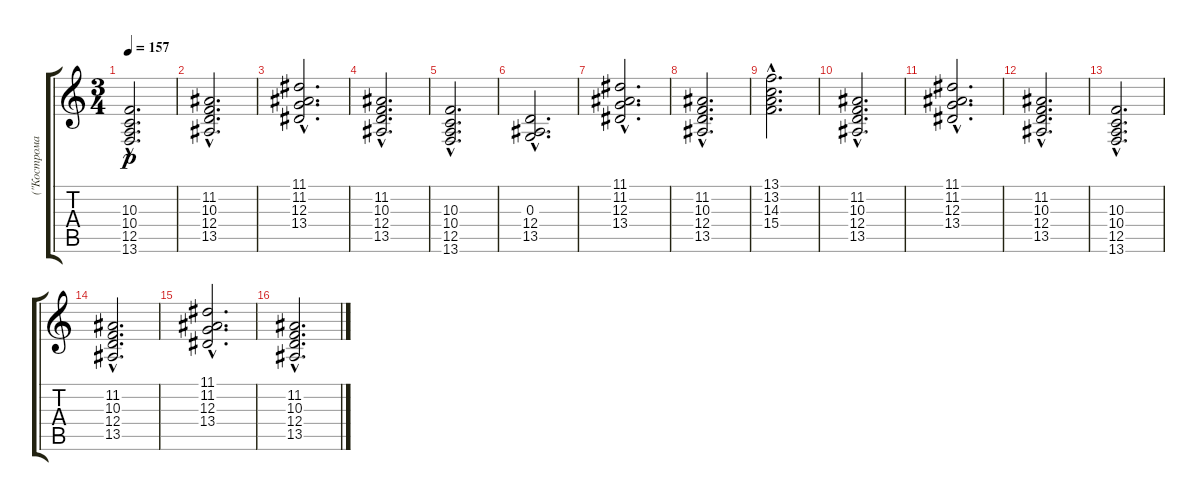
\track ("(\"Кострома mon amour\"," "(\"Кострома") {instrument stringensemble1}
\staff {score tabs}
\tuning (E4 B3 G3 D3 A2 E2) {hide}
\ts (3 4)
\tempo 157
\clef g2
\ks c
(10.3{hac} 10.4{hac} 12.5{hac} 13.6{hac}).2{d dy p} |
(11.2{hac} 10.3{hac} 12.4{hac} 13.5{hac}).2{d} |
(11.1{hac} 11.2{hac} 12.3{hac} 13.4{hac}).2{d} |
(11.2{hac} 10.3{hac} 12.4{hac} 13.5{hac}).2{d} |
(10.3{hac} 10.4{hac} 12.5{hac} 13.6{hac}).2{d} |
(0.3{hac} 12.4{hac} 13.5{hac}).2{d} |
(11.1{hac} 11.2{hac} 12.3{hac} 13.4{hac}).2{d} |
(11.2{hac} 10.3{hac} 12.4{hac} 13.5{hac}).2{d} |
(13.1{hac} 13.2{hac} 14.3{hac} 15.4{hac}).2{d} |
(11.2{hac} 10.3{hac} 12.4{hac} 13.5{hac}).2{d} |
(11.1{hac} 11.2{hac} 12.3{hac} 13.4{hac}).2{d} |
(11.2{hac} 10.3{hac} 12.4{hac} 13.5{hac}).2{d} |
(10.3{hac} 10.4{hac} 12.5{hac} 13.6{hac}).2{d} |
(11.2{hac} 10.3{hac} 12.4{hac} 13.5{hac}).2{d} |
(11.1{hac} 11.2{hac} 12.3{hac} 13.4{hac}).2{d} |
(11.2{hac} 10.3{hac} 12.4{hac} 13.5{hac}).2{d}
